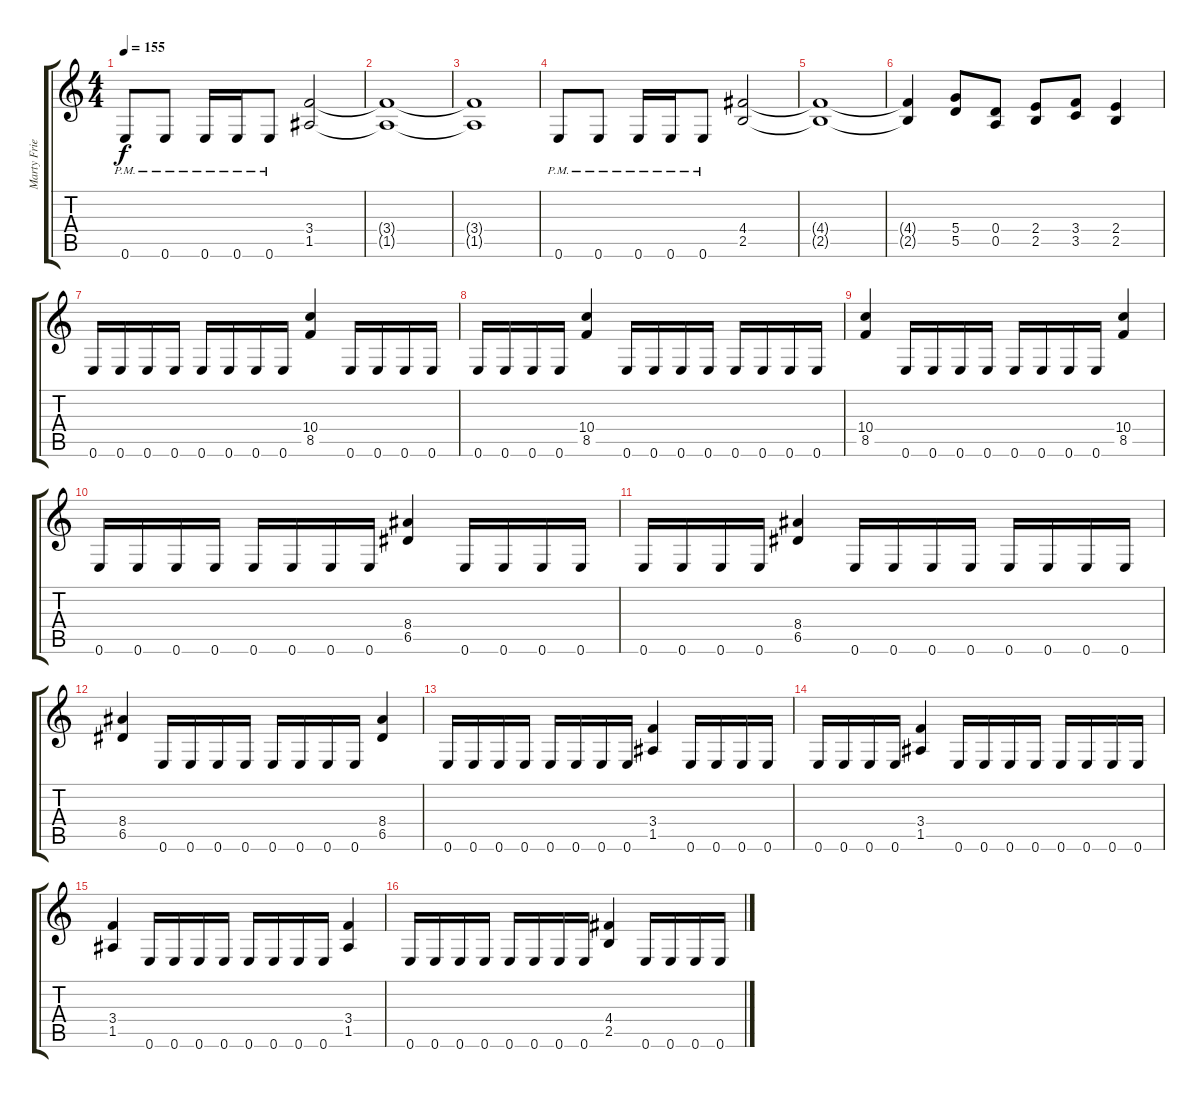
\track ("Marty Friedman" "Marty Frie") {instrument distortionguitar}
\staff {score tabs}
\tuning (E4 B3 G3 D3 A2 E2) {hide}
\ts (4 4)
\tempo 155
\clef g2
\ks c
0.6{pm}.8{dy f} 0.6{pm}.8 0.6{pm}.16 0.6{pm}.16 0.6{pm}.8 (3.4 1.5).2 |
(3.4{t} 1.5{t}).1 |
(3.4{t} 1.5{t}).1 |
0.6{pm}.8 0.6{pm}.8 0.6{pm}.16 0.6{pm}.16 0.6{pm}.8 (4.4 2.5).2 |
(4.4{t} 2.5{t}).1 |
(4.4{t} 2.5{t}).4 (5.4 5.5).8 (0.4 0.5).8 (2.4 2.5).8 (3.4 3.5).8 (2.4 2.5).4 |
0.6.16 0.6.16 0.6.16 0.6.16 0.6.16 0.6.16 0.6.16 0.6.16 (10.4 8.5).4 0.6.16 0.6.16 0.6.16 0.6.16 |
0.6.16 0.6.16 0.6.16 0.6.16 (10.4 8.5).4 0.6.16 0.6.16 0.6.16 0.6.16 0.6.16 0.6.16 0.6.16 0.6.16 |
(10.4 8.5).4 0.6.16 0.6.16 0.6.16 0.6.16 0.6.16 0.6.16 0.6.16 0.6.16 (10.4 8.5).4 |
0.6.16 0.6.16 0.6.16 0.6.16 0.6.16 0.6.16 0.6.16 0.6.16 (8.4 6.5).4 0.6.16 0.6.16 0.6.16 0.6.16 |
0.6.16 0.6.16 0.6.16 0.6.16 (8.4 6.5).4 0.6.16 0.6.16 0.6.16 0.6.16 0.6.16 0.6.16 0.6.16 0.6.16 |
(8.4 6.5).4 0.6.16 0.6.16 0.6.16 0.6.16 0.6.16 0.6.16 0.6.16 0.6.16 (8.4 6.5).4 |
0.6.16 0.6.16 0.6.16 0.6.16 0.6.16 0.6.16 0.6.16 0.6.16 (3.4 1.5).4 0.6.16 0.6.16 0.6.16 0.6.16 |
0.6.16 0.6.16 0.6.16 0.6.16 (3.4 1.5).4 0.6.16 0.6.16 0.6.16 0.6.16 0.6.16 0.6.16 0.6.16 0.6.16 |
(3.4 1.5).4 0.6.16 0.6.16 0.6.16 0.6.16 0.6.16 0.6.16 0.6.16 0.6.16 (3.4 1.5).4 |
0.6.16 0.6.16 0.6.16 0.6.16 0.6.16 0.6.16 0.6.16 0.6.16 (4.4 2.5).4 0.6.16 0.6.16 0.6.16 0.6.16
